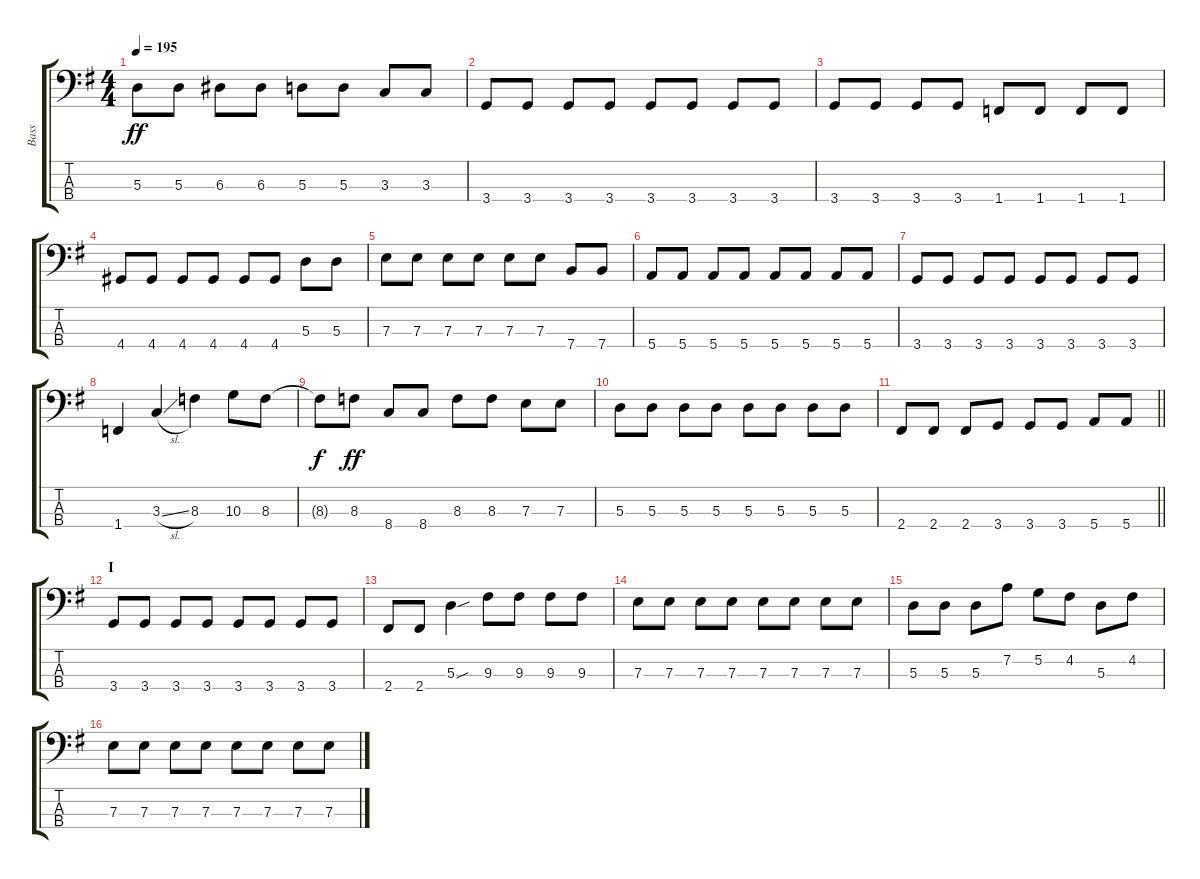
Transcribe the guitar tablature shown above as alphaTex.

\track ("Bass" "Bass") {instrument electricbasspick}
\staff {score tabs}
\tuning (G2 D2 A1 E1) {hide}
\ts (4 4)
\tempo 195
\clef f4
\ks g
5.3.8{dy ff} 5.3.8 6.3.8 6.3.8 5.3.8 5.3.8 3.3.8 3.3.8 |
3.4.8 3.4.8 3.4.8 3.4.8 3.4.8 3.4.8 3.4.8 3.4.8 |
3.4.8 3.4.8 3.4.8 3.4.8 1.4.8 1.4.8 1.4.8 1.4.8 |
4.4.8 4.4.8 4.4.8 4.4.8 4.4.8 4.4.8 5.3.8 5.3.8 |
7.3.8 7.3.8 7.3.8 7.3.8 7.3.8 7.3.8 7.4.8 7.4.8 |
5.4.8 5.4.8 5.4.8 5.4.8 5.4.8 5.4.8 5.4.8 5.4.8 |
3.4.8 3.4.8 3.4.8 3.4.8 3.4.8 3.4.8 3.4.8 3.4.8 |
1.4.4 3.3{sl}.4 8.3.4 10.3.8 8.3.8 |
8.3{t}.8{dy f} 8.3.8{dy ff} 8.4.8 8.4.8 8.3.8 8.3.8 7.3.8 7.3.8 |
5.3.8 5.3.8 5.3.8 5.3.8 5.3.8 5.3.8 5.3.8 5.3.8 |
\barLineRight lightlight
2.4.8 2.4.8 2.4.8 3.4.8 3.4.8 3.4.8 5.4.8 5.4.8 |
\section ("" "I")
3.4.8 3.4.8 3.4.8 3.4.8 3.4.8 3.4.8 3.4.8 3.4.8 |
2.4.8 2.4.8 5.3{sou}.4 9.3.8 9.3.8 9.3.8 9.3.8 |
7.3.8 7.3.8 7.3.8 7.3.8 7.3.8 7.3.8 7.3.8 7.3.8 |
5.3.8 5.3.8 5.3.8 7.2.8 5.2.8 4.2.8 5.3.8 4.2.8 |
7.3.8 7.3.8 7.3.8 7.3.8 7.3.8 7.3.8 7.3.8 7.3.8
